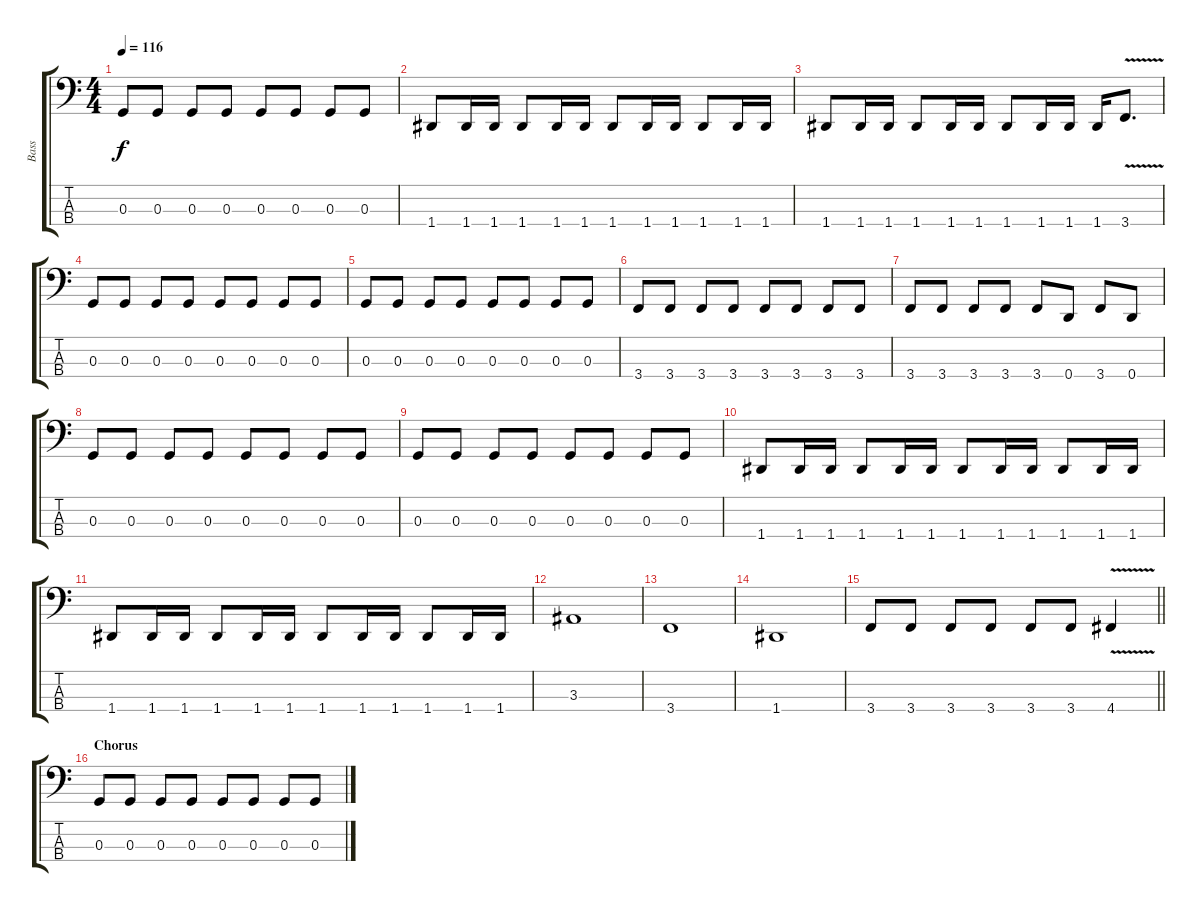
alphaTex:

\track ("Bass" "Bass") {instrument electricbasspick}
\staff {score tabs}
\tuning (F2 C2 G1 D1) {hide}
\ts (4 4)
\tempo 116
\clef f4
\ks c
0.3.8{dy f} 0.3.8 0.3.8 0.3.8 0.3.8 0.3.8 0.3.8 0.3.8 |
1.4.8 1.4.16 1.4.16 1.4.8 1.4.16 1.4.16 1.4.8 1.4.16 1.4.16 1.4.8 1.4.16 1.4.16 |
1.4.8 1.4.16 1.4.16 1.4.8 1.4.16 1.4.16 1.4.8 1.4.16 1.4.16 1.4.16 3.4{v}.8{d} |
0.3.8 0.3.8 0.3.8 0.3.8 0.3.8 0.3.8 0.3.8 0.3.8 |
0.3.8 0.3.8 0.3.8 0.3.8 0.3.8 0.3.8 0.3.8 0.3.8 |
3.4.8 3.4.8 3.4.8 3.4.8 3.4.8 3.4.8 3.4.8 3.4.8 |
3.4.8 3.4.8 3.4.8 3.4.8 3.4.8 0.4.8 3.4.8 0.4.8 |
0.3.8 0.3.8 0.3.8 0.3.8 0.3.8 0.3.8 0.3.8 0.3.8 |
0.3.8 0.3.8 0.3.8 0.3.8 0.3.8 0.3.8 0.3.8 0.3.8 |
1.4.8 1.4.16 1.4.16 1.4.8 1.4.16 1.4.16 1.4.8 1.4.16 1.4.16 1.4.8 1.4.16 1.4.16 |
1.4.8 1.4.16 1.4.16 1.4.8 1.4.16 1.4.16 1.4.8 1.4.16 1.4.16 1.4.8 1.4.16 1.4.16 |
3.3.1 |
3.4.1 |
1.4.1 |
\barLineRight lightlight
3.4.8 3.4.8 3.4.8 3.4.8 3.4.8 3.4.8 4.4{v}.4 |
\section ("" "Chorus")
0.3.8 0.3.8 0.3.8 0.3.8 0.3.8 0.3.8 0.3.8 0.3.8
